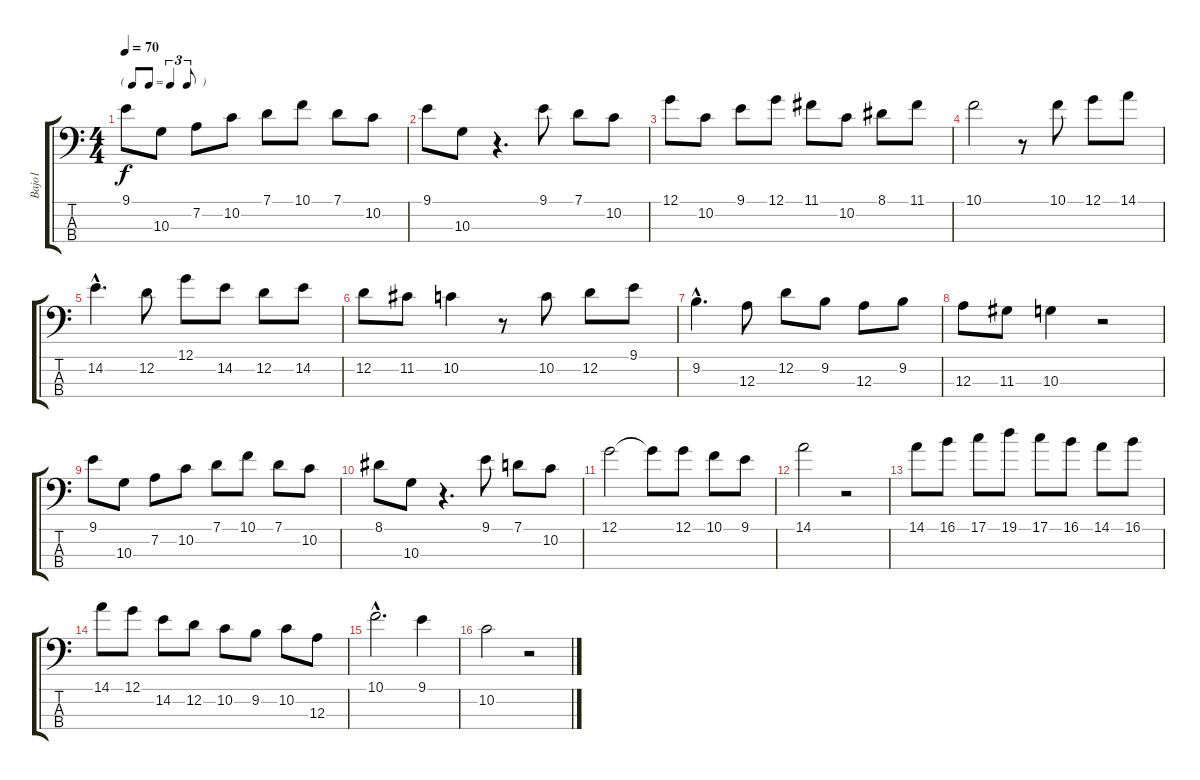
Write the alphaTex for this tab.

\track ("Bajo1" "Bajo1") {instrument electricbassfinger}
\staff {score tabs}
\tuning (G2 D2 A1 E1) {hide}
\ts (4 4)
\tf triplet8th
\tempo 70
\clef f4
\ks c
9.1.8{dy f instrument electricbassfinger} 10.3.8 7.2.8 10.2.8 7.1.8 10.1.8 7.1.8 10.2.8 |
9.1.8 10.3.8 r.4{d} 9.1.8 7.1.8 10.2.8 |
12.1.8 10.2.8 9.1.8 12.1.8 11.1.8 10.2.8 8.1.8 11.1.8 |
10.1.2 r.8 10.1.8 12.1.8 14.1.8 |
14.2{hac}.4{d} 12.2.8 12.1.8 14.2.8 12.2.8 14.2.8 |
12.2.8 11.2.8 10.2.4 r.8 10.2.8 12.2.8 9.1.8 |
9.2{hac}.4{d} 12.3.8 12.2.8 9.2.8 12.3.8 9.2.8 |
12.3.8 11.3.8 10.3.4 r.2 |
9.1.8 10.3.8 7.2.8 10.2.8 7.1.8 10.1.8 7.1.8 10.2.8 |
8.1.8 10.3.8 r.4{d} 9.1.8 7.1.8 10.2.8 |
12.1.2 12.1{t}.8 12.1.8 10.1.8 9.1.8 |
14.1.2 r.2 |
14.1.8 16.1.8 17.1.8 19.1.8 17.1.8 16.1.8 14.1.8 16.1.8 |
14.1.8 12.1.8 14.2.8 12.2.8 10.2.8 9.2.8 10.2.8 12.3.8 |
10.1{hac}.2{d} 9.1.4 |
10.2.2 r.2
